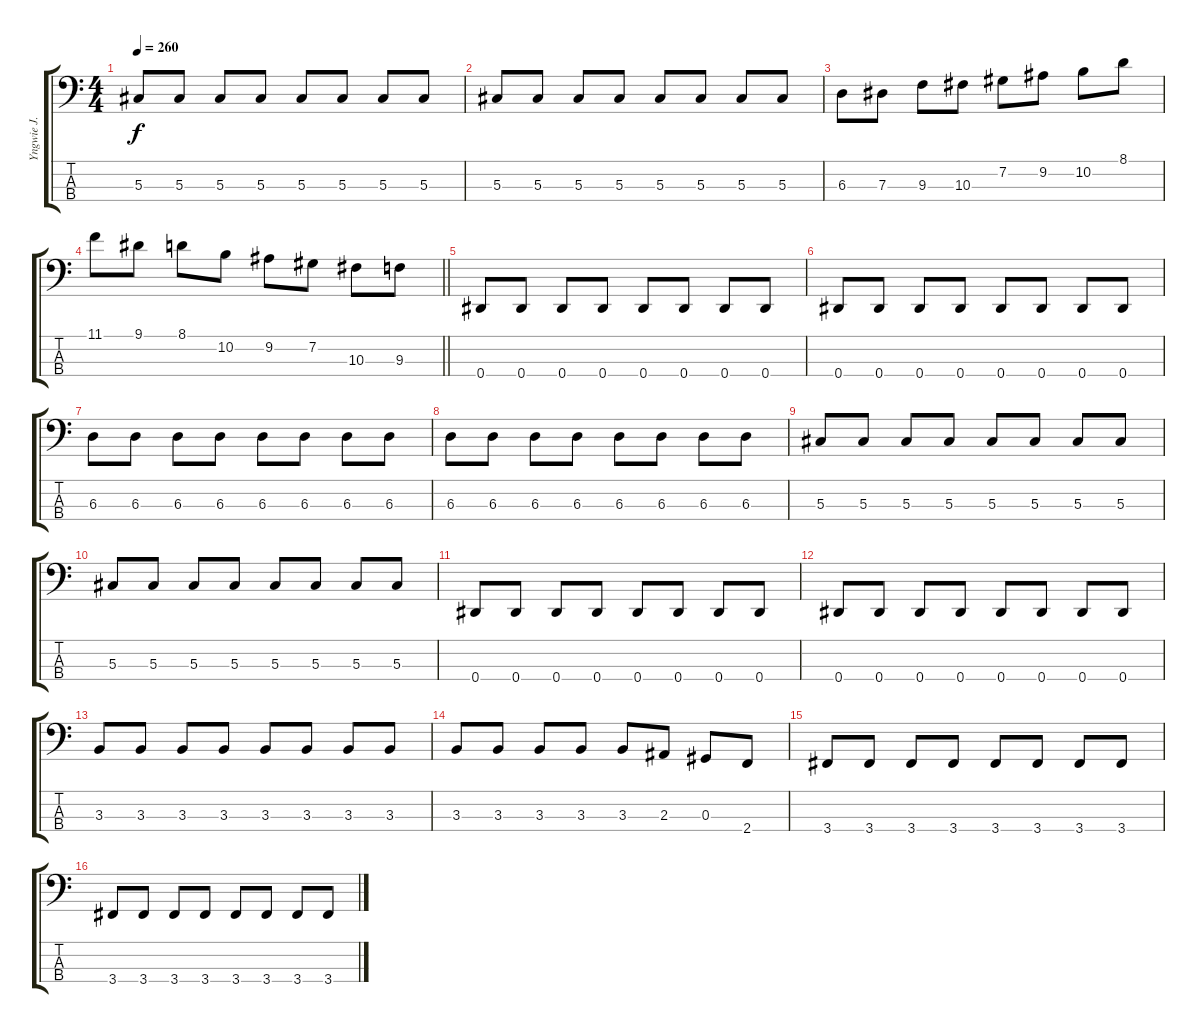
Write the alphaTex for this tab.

\track ("Yngwie J. Malmsteen" "Yngwie J. ") {instrument electricbasspick}
\staff {score tabs}
\tuning (Gb2 Db2 Ab1 Eb1) {hide}
\ts (4 4)
\tempo 260
\clef f4
\ks c
5.3.8{dy f} 5.3.8 5.3.8 5.3.8 5.3.8 5.3.8 5.3.8 5.3.8 |
5.3.8 5.3.8 5.3.8 5.3.8 5.3.8 5.3.8 5.3.8 5.3.8 |
6.3.8 7.3.8 9.3.8 10.3.8 7.2.8 9.2.8 10.2.8 8.1.8 |
\barLineRight lightlight
11.1.8 9.1.8 8.1.8 10.2.8 9.2.8 7.2.8 10.3.8 9.3.8 |
0.4.8 0.4.8 0.4.8 0.4.8 0.4.8 0.4.8 0.4.8 0.4.8 |
0.4.8 0.4.8 0.4.8 0.4.8 0.4.8 0.4.8 0.4.8 0.4.8 |
6.3.8 6.3.8 6.3.8 6.3.8 6.3.8 6.3.8 6.3.8 6.3.8 |
6.3.8 6.3.8 6.3.8 6.3.8 6.3.8 6.3.8 6.3.8 6.3.8 |
5.3.8 5.3.8 5.3.8 5.3.8 5.3.8 5.3.8 5.3.8 5.3.8 |
5.3.8 5.3.8 5.3.8 5.3.8 5.3.8 5.3.8 5.3.8 5.3.8 |
0.4.8 0.4.8 0.4.8 0.4.8 0.4.8 0.4.8 0.4.8 0.4.8 |
0.4.8 0.4.8 0.4.8 0.4.8 0.4.8 0.4.8 0.4.8 0.4.8 |
3.3.8 3.3.8 3.3.8 3.3.8 3.3.8 3.3.8 3.3.8 3.3.8 |
3.3.8 3.3.8 3.3.8 3.3.8 3.3.8 2.3.8 0.3.8 2.4.8 |
3.4.8 3.4.8 3.4.8 3.4.8 3.4.8 3.4.8 3.4.8 3.4.8 |
3.4.8 3.4.8 3.4.8 3.4.8 3.4.8 3.4.8 3.4.8 3.4.8
